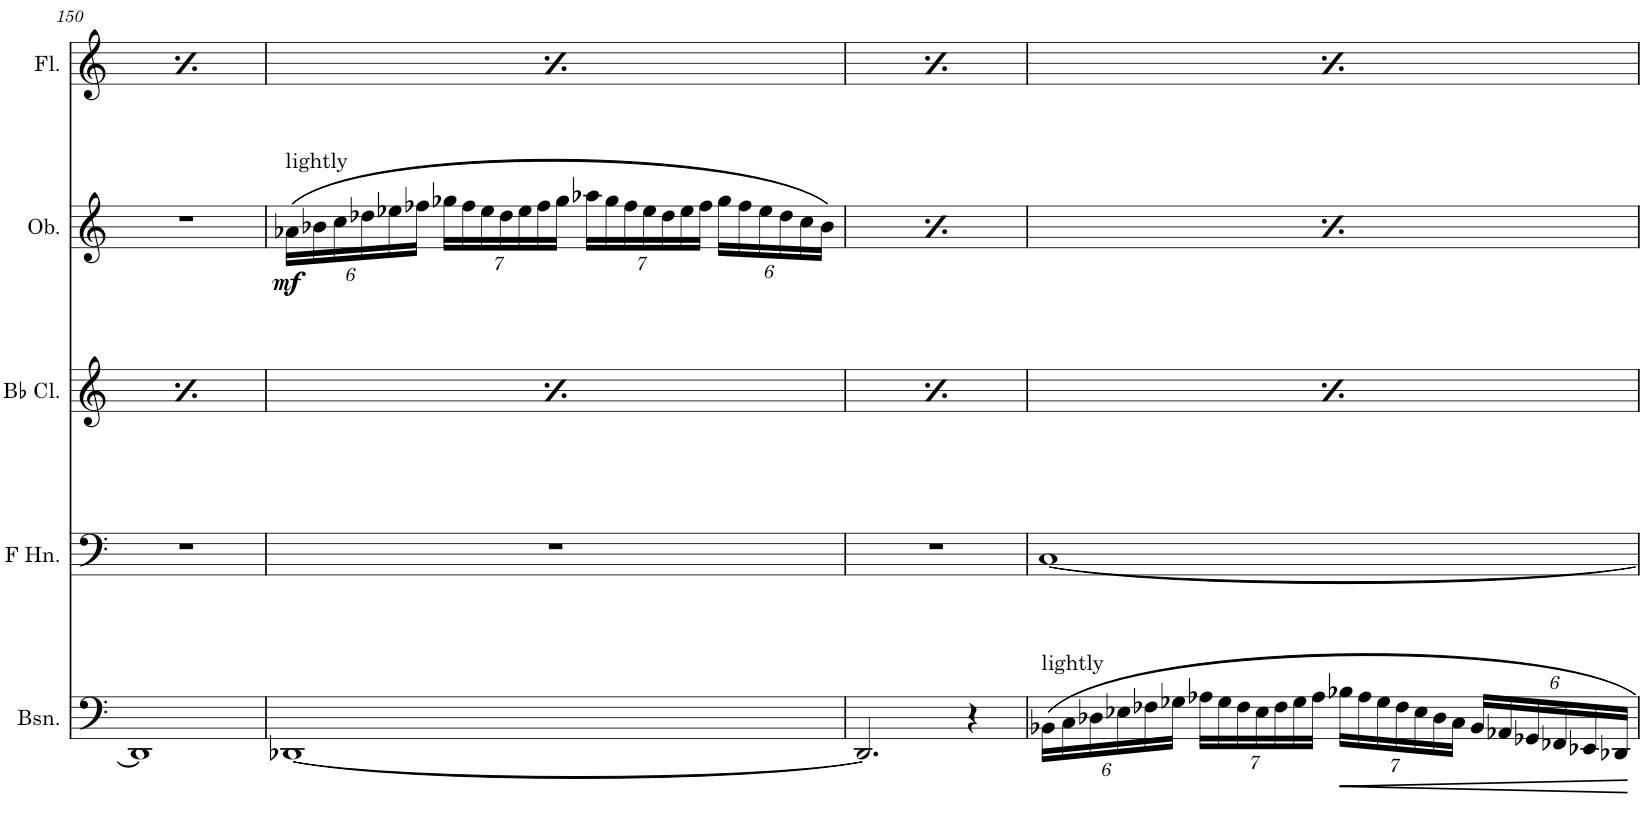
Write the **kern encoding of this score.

**kern	**kern	**kern	**dynam	**kern	**dynam	**kern	**dynam
*part5	*part4	*part3	*part3	*part2	*part2	*part1	*part1
*staff5	*staff4	*staff3	*staff3	*staff2	*staff2	*staff1	*staff1
*I"Bassoon	*I"Horn in F	*I"Bb Clarinet	*	*I"English Horn	*	*I"Flute	*
*I'Bsn.	*	*I'Bb Cl.	*	*I'E. Hn.	*	*I'Fl.	*
!!LO:PB:g=z
*clefF4	*clefF4	*clefG2	*	*clefG2	*	*clefG2	*
*	*ITrd4c7	*ITrd1c2	*	*ITrd4c7	*	*	*
*k[]	*k[]	*k[]	*	*k[]	*	*k[]	*
*M4/4	*M4/4	*M4/4	*	*M4/4	*	*M4/4	*
*MM100	*MM100	*MM100	*	*MM100	*	*MM100	*
*	*	*Xbrackettup	*	*	*	*Xbrackettup	*
=150	=150	=150	=150	=150	=150	=150	=150
!	!	!	!	!	!	!LO:TX:a:t=IV. Enki runs amok	!
!	!	!LO:TX:a:t=lightly	!	!	!	!	!
!	!	!	!LO:DY:b	!	!	!	!LO:DY:b
1DD]	1r	(24b-X\LL	mf	1r	.	(24cc^\LL	mf
.	.	24cc\	.	.	.	24dd-X\	.
.	.	24dd-X\	.	.	.	24ee-X\	.
.	.	24ee-X\	.	.	.	24ff-X\	.
.	.	24ff-X\	.	.	.	24gg-X\	.
.	.	24gg-X\JJ	.	.	.	24aa-X\JJ	.
.	.	28aa-X\LL	.	.	.	28bb-X\LL	.
.	.	28gg-\	.	.	.	28aa-\	.
.	.	28ff-\	.	.	.	28gg-\	.
.	.	28ee-\	.	.	.	28ff-\	.
.	.	28ff-\	.	.	.	28gg-\	.
.	.	28gg-\	.	.	.	28aa-\	.
.	.	28aa-\JJ	.	.	.	28bb-\JJ	.
.	.	28bb-X\LL	.	.	.	28ccc\LL	.
.	.	28aa-\	.	.	.	28bb-\	.
.	.	28gg-\	.	.	.	28aa-\	.
.	.	28ff-\	.	.	.	28gg-\	.
.	.	28ee-\	.	.	.	28ff-\	.
.	.	28ff-\	.	.	.	28gg-\	.
.	.	28gg-\JJ	.	.	.	28aa-\JJ	.
.	.	24aa-\LL	.	.	.	24bb-\LL	.
.	.	24gg-\	.	.	.	24aa-\	.
.	.	24ff-\	.	.	.	24gg-\	.
.	.	24ee-\	.	.	.	24ff-\	.
.	.	24dd-\	.	.	.	24ee-\	.
.	.	24cc\JJ)	.	.	.	24dd-\JJ)	.
=151	=151	=151	=151	=151	=151	=151	=151
*	*	*	*	*Xbrackettup	*	*	*
*	*	*	*	*	*	*MM100	*
!	!	!	!	!	!	!LO:TX:a:t=IV. Enki runs amok	!
!	!	!	!	!LO:TX:a:t=lightly	!	!	!
!	!	!LO:TX:a:t=lightly	!	!	!	!	!
!	!	!	!LO:DY:b	!	!LO:DY:b	!	!LO:DY:b
[1DD-X	1r	(24b-X\LL	mf	(24a-X\LL	mf	(24cc^\LL	mf
.	.	24cc\	.	24b-X\	.	24dd-X\	.
.	.	24dd-X\	.	24cc\	.	24ee-X\	.
.	.	24ee-X\	.	24dd-X\	.	24ff-X\	.
.	.	24ff-X\	.	24ee-X\	.	24gg-X\	.
.	.	24gg-X\JJ	.	24ff-X\JJ	.	24aa-X\JJ	.
.	.	28aa-X\LL	.	28gg-X\LL	.	28bb-X\LL	.
.	.	28gg-\	.	28ff-\	.	28aa-\	.
.	.	28ff-\	.	28ee-\	.	28gg-\	.
.	.	28ee-\	.	28dd-\	.	28ff-\	.
.	.	28ff-\	.	28ee-\	.	28gg-\	.
.	.	28gg-\	.	28ff-\	.	28aa-\	.
.	.	28aa-\JJ	.	28gg-\JJ	.	28bb-\JJ	.
.	.	28bb-X\LL	.	28aa-X\LL	.	28ccc\LL	.
.	.	28aa-\	.	28gg-\	.	28bb-\	.
.	.	28gg-\	.	28ff-\	.	28aa-\	.
.	.	28ff-\	.	28ee-\	.	28gg-\	.
.	.	28ee-\	.	28dd-\	.	28ff-\	.
.	.	28ff-\	.	28ee-\	.	28gg-\	.
.	.	28gg-\JJ	.	28ff-\JJ	.	28aa-\JJ	.
.	.	24aa-\LL	.	24gg-\LL	.	24bb-\LL	.
.	.	24gg-\	.	24ff-\	.	24aa-\	.
.	.	24ff-\	.	24ee-\	.	24gg-\	.
.	.	24ee-\	.	24dd-\	.	24ff-\	.
.	.	24dd-\	.	24cc\	.	24ee-\	.
.	.	24cc\JJ)	.	24b-\JJ)	.	24dd-\JJ)	.
=152	=152	=152	=152	=152	=152	=152	=152
*	*	*	*	*	*	*MM100	*
!	!	!	!	!	!	!LO:TX:a:t=IV. Enki runs amok	!
!	!	!	!	!LO:TX:a:t=lightly	!	!	!
!	!	!LO:TX:a:t=lightly	!	!	!	!	!
!	!	!	!LO:DY:b	!	!LO:DY:b	!	!LO:DY:b
2.DD-/]	1r	(24b-X\LL	mf	(24a-X\LL	mf	(24cc^\LL	mf
.	.	24cc\	.	24b-X\	.	24dd-X\	.
.	.	24dd-X\	.	24cc\	.	24ee-X\	.
.	.	24ee-X\	.	24dd-X\	.	24ff-X\	.
.	.	24ff-X\	.	24ee-X\	.	24gg-X\	.
.	.	24gg-X\JJ	.	24ff-X\JJ	.	24aa-X\JJ	.
.	.	28aa-X\LL	.	28gg-X\LL	.	28bb-X\LL	.
.	.	28gg-\	.	28ff-\	.	28aa-\	.
.	.	28ff-\	.	28ee-\	.	28gg-\	.
.	.	28ee-\	.	28dd-\	.	28ff-\	.
.	.	28ff-\	.	28ee-\	.	28gg-\	.
.	.	28gg-\	.	28ff-\	.	28aa-\	.
.	.	28aa-\JJ	.	28gg-\JJ	.	28bb-\JJ	.
.	.	28bb-X\LL	.	28aa-X\LL	.	28ccc\LL	.
.	.	28aa-\	.	28gg-\	.	28bb-\	.
.	.	28gg-\	.	28ff-\	.	28aa-\	.
.	.	28ff-\	.	28ee-\	.	28gg-\	.
.	.	28ee-\	.	28dd-\	.	28ff-\	.
.	.	28ff-\	.	28ee-\	.	28gg-\	.
.	.	28gg-\JJ	.	28ff-\JJ	.	28aa-\JJ	.
4r	.	24aa-\LL	.	24gg-\LL	.	24bb-\LL	.
.	.	24gg-\	.	24ff-\	.	24aa-\	.
.	.	24ff-\	.	24ee-\	.	24gg-\	.
.	.	24ee-\	.	24dd-\	.	24ff-\	.
.	.	24dd-\	.	24cc\	.	24ee-\	.
.	.	24cc\JJ)	.	24b-\JJ)	.	24dd-\JJ)	.
=153	=153	=153	=153	=153	=153	=153	=153
*Xbrackettup	*	*	*	*	*	*	*
*	*	*	*	*	*	*MM100	*
!	!	!	!	!	!	!LO:TX:a:t=IV. Enki runs amok	!
!	!	!	!	!LO:TX:a:t=lightly	!	!	!
!	!	!LO:TX:a:t=lightly	!	!	!	!	!
!LO:TX:a:t=lightly	!	!	!	!	!	!	!
!	!	!	!LO:DY:b	!	!LO:DY:b	!	!LO:DY:b
24BB-X\LL	[1C	(24b-X\LL	mf	(24a-X\LL	mf	(24cc^\LL	mf
24C\	.	24cc\	.	24b-X\	.	24dd-X\	.
24D-X\	.	24dd-X\	.	24cc\	.	24ee-X\	.
24E-X\	.	24ee-X\	.	24dd-X\	.	24ff-X\	.
24F-X\	.	24ff-X\	.	24ee-X\	.	24gg-X\	.
24G-X\JJ	.	24gg-X\JJ	.	24ff-X\JJ	.	24aa-X\JJ	.
28A-X\LL	.	28aa-X\LL	.	28gg-X\LL	.	28bb-X\LL	.
28G-\	.	28gg-\	.	28ff-\	.	28aa-\	.
28F-\	.	28ff-\	.	28ee-\	.	28gg-\	.
28E-\	.	28ee-\	.	28dd-\	.	28ff-\	.
28F-\	.	28ff-\	.	28ee-\	.	28gg-\	.
28G-\	.	28gg-\	.	28ff-\	.	28aa-\	.
28A-\JJ	.	28aa-\JJ	.	28gg-\JJ	.	28bb-\JJ	.
28B-X\LL	.	28bb-X\LL	.	28aa-X\LL	.	28ccc\LL	.
28A-\	.	28aa-\	.	28gg-\	.	28bb-\	.
28G-\	.	28gg-\	.	28ff-\	.	28aa-\	.
28F-\	.	28ff-\	.	28ee-\	.	28gg-\	.
28E-\	.	28ee-\	.	28dd-\	.	28ff-\	.
28D-\	.	28ff-\	.	28ee-\	.	28gg-\	.
28C\JJ	.	28gg-\JJ	.	28ff-\JJ	.	28aa-\JJ	.
24BB-/LL	.	24aa-\LL	.	24gg-\LL	.	24bb-\LL	.
24AA-X/	.	24gg-\	.	24ff-\	.	24aa-\	.
24GG-X/	.	24ff-\	.	24ee-\	.	24gg-\	.
24FF-X/	.	24ee-\	.	24dd-\	.	24ff-\	.
24EE-X/	.	24dd-\	.	24cc\	.	24ee-\	.
24DD-X/JJ	.	24cc\JJ)	.	24b-\JJ)	.	24dd-\JJ)	.
=	=	=	=	=	=	=	=
*-	*-	*-	*-	*-	*-	*-	*-
